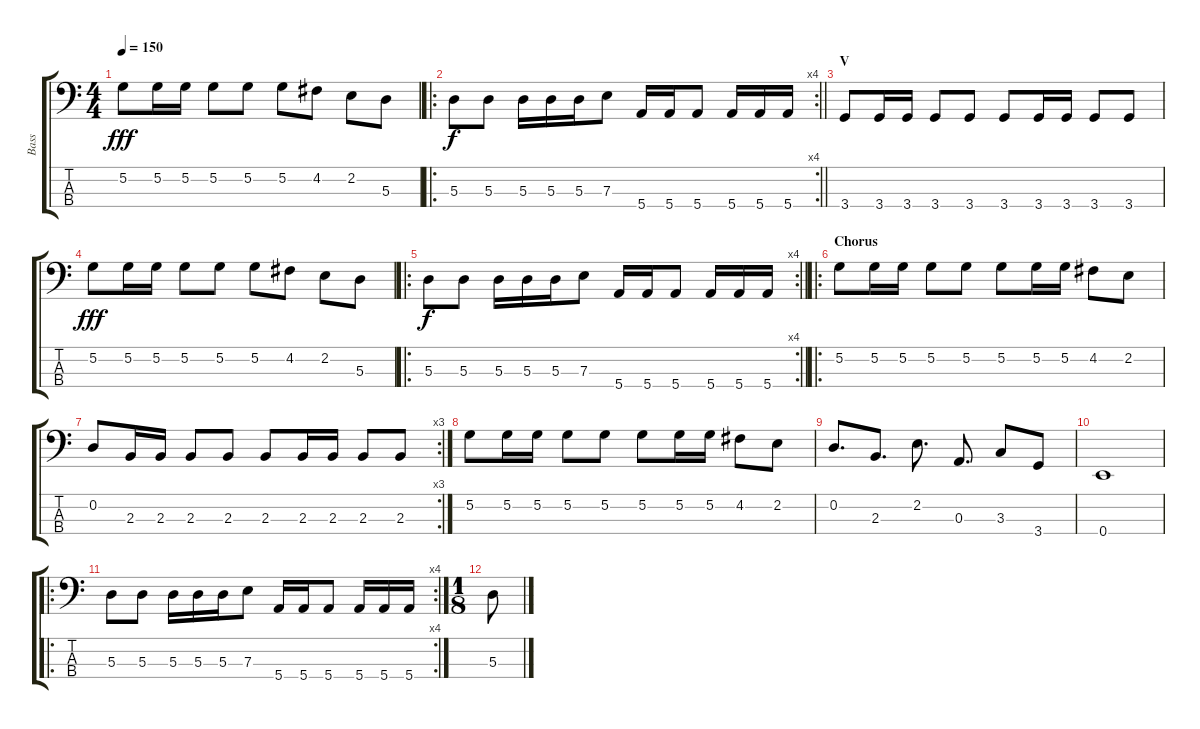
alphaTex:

\track ("Bass" "Bass") {instrument electricbassfinger}
\staff {score tabs}
\tuning (G2 D2 A1 E1) {hide}
\ts (4 4)
\tempo 150
\clef f4
\ks c
5.2.8{dy fff} 5.2.16 5.2.16 5.2.8 5.2.8 5.2.8 4.2.8 2.2.8 5.3.8 |
\ro
\rc 4
\barLineRight lightlight
5.3.8{dy f} 5.3.8 5.3.16 5.3.16 5.3.16 7.3.8 5.4.16 5.4.16 5.4.8 5.4.16 5.4.16 5.4.16 |
\section ("" "V")
3.4.8 3.4.16 3.4.16 3.4.8 3.4.8 3.4.8 3.4.16 3.4.16 3.4.8 3.4.8 |
5.2.8{dy fff} 5.2.16 5.2.16 5.2.8 5.2.8 5.2.8 4.2.8 2.2.8 5.3.8 |
\ro
\rc 4
\barLineRight lightlight
5.3.8{dy f} 5.3.8 5.3.16 5.3.16 5.3.16 7.3.8 5.4.16 5.4.16 5.4.8 5.4.16 5.4.16 5.4.16 |
\ro
\section ("" "Chorus")
5.2.8 5.2.16 5.2.16 5.2.8 5.2.8 5.2.8 5.2.16 5.2.16 4.2.8 2.2.8 |
\rc 3
0.2.8 2.3.16 2.3.16 2.3.8 2.3.8 2.3.8 2.3.16 2.3.16 2.3.8 2.3.8 |
5.2.8 5.2.16 5.2.16 5.2.8 5.2.8 5.2.8 5.2.16 5.2.16 4.2.8 2.2.8 |
0.2.8{d} 2.3.8{d} 2.2.8{d} 0.3.8{d} 3.3.8 3.4.8 |
0.4.1 |
\ro
\rc 4
5.3.8 5.3.8 5.3.16 5.3.16 5.3.16 7.3.8 5.4.16 5.4.16 5.4.8 5.4.16 5.4.16 5.4.16 |
\ts (1 8)
5.3.8
